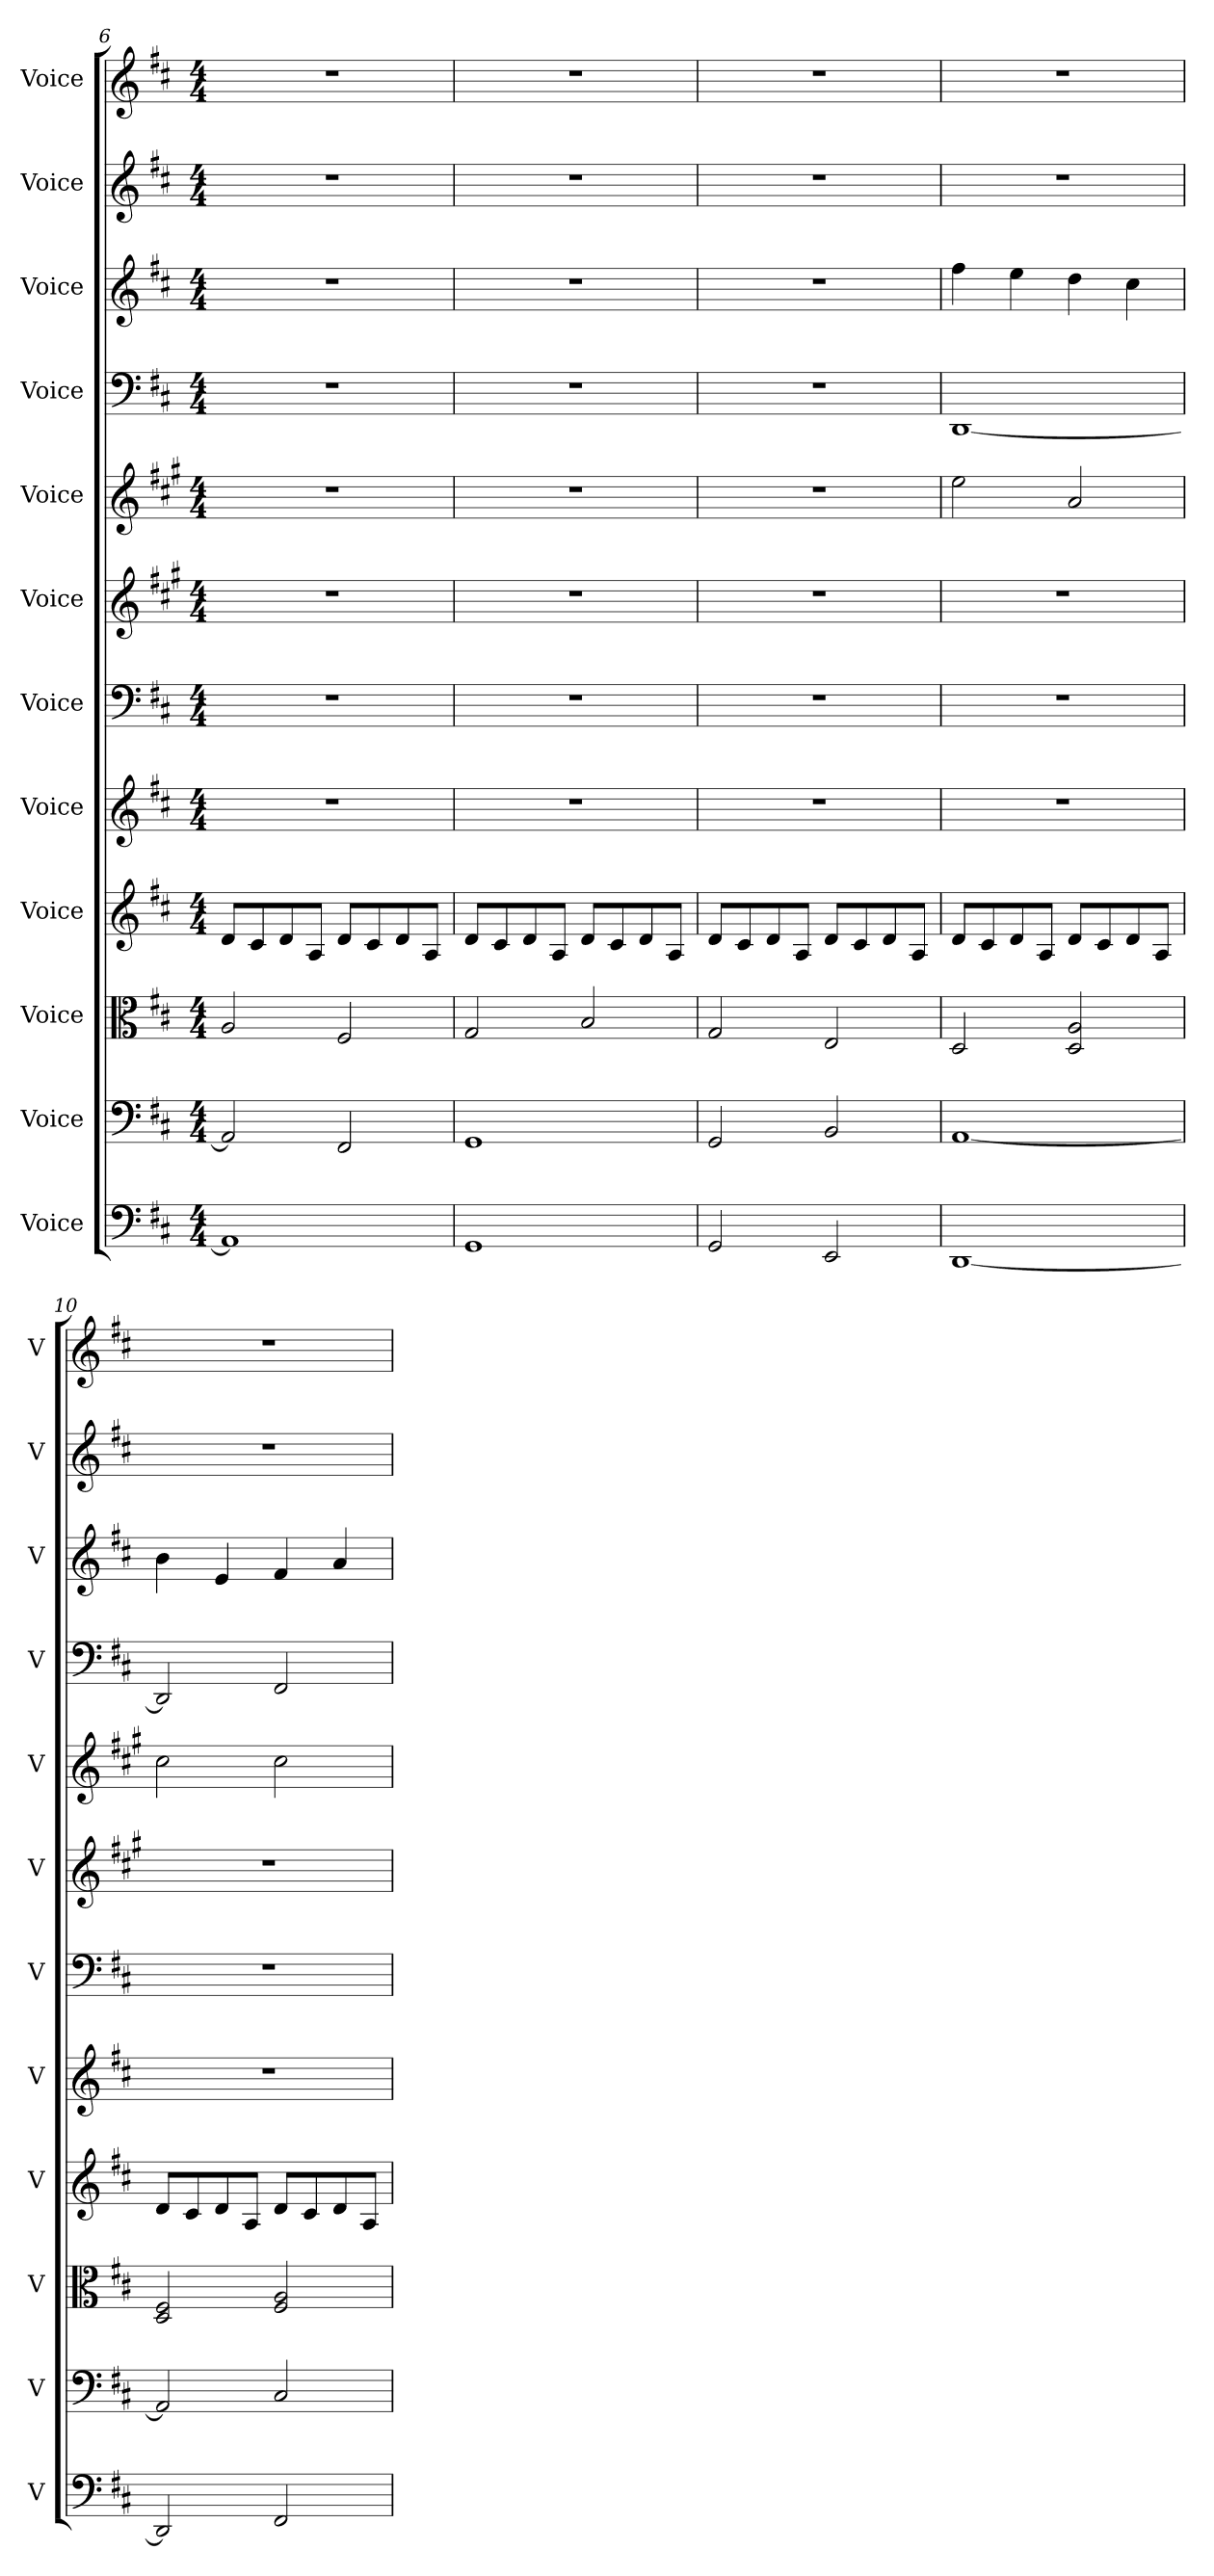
**kern	**kern	**kern	**kern	**kern	**kern	**kern	**kern	**kern	**kern	**kern	**kern
*part12	*part11	*part10	*part9	*part8	*part7	*part6	*part5	*part4	*part3	*part2	*part1
*staff12	*staff11	*staff10	*staff9	*staff8	*staff7	*staff6	*staff5	*staff4	*staff3	*staff2	*staff1
*I"Voice	*I"Voice	*I"Voice	*I"Voice	*I"Voice	*I"Voice	*I"Voice	*I"Voice	*I"Voice	*I"Voice	*I"Voice	*I"Voice
*I'V	*I'V	*I'V	*I'V	*I'V	*I'V	*I'V	*I'V	*I'V	*I'V	*I'V	*I'V
*clefF4	*clefF4	*clefC3	*clefG2	*clefG2	*clefF4	*clefG2	*clefG2	*clefF4	*clefG2	*clefG2	*clefG2
*k[f#c#]	*k[f#c#]	*k[f#c#]	*k[f#c#]	*k[f#c#]	*k[f#c#]	*k[f#c#g#]	*k[f#c#g#]	*k[f#c#]	*k[f#c#]	*k[f#c#]	*k[f#c#]
*M4/4	*M4/4	*M4/4	*M4/4	*M4/4	*M4/4	*M4/4	*M4/4	*M4/4	*M4/4	*M4/4	*M4/4
=6	=6	=6	=6	=6	=6	=6	=6	=6	=6	=6	=6
1AA]	2AA/]	2A/	8d/L	1r	1r	1r	1r	1r	1r	1r	1r
.	.	.	8c#/	.	.	.	.	.	.	.	.
.	.	.	8d/	.	.	.	.	.	.	.	.
.	.	.	8A/J	.	.	.	.	.	.	.	.
.	2FF#/	2F#/	8d/L	.	.	.	.	.	.	.	.
.	.	.	8c#/	.	.	.	.	.	.	.	.
.	.	.	8d/	.	.	.	.	.	.	.	.
.	.	.	8A/J	.	.	.	.	.	.	.	.
=7	=7	=7	=7	=7	=7	=7	=7	=7	=7	=7	=7
1GG	1GG	2G/	8d/L	1r	1r	1r	1r	1r	1r	1r	1r
.	.	.	8c#/	.	.	.	.	.	.	.	.
.	.	.	8d/	.	.	.	.	.	.	.	.
.	.	.	8A/J	.	.	.	.	.	.	.	.
.	.	2B/	8d/L	.	.	.	.	.	.	.	.
.	.	.	8c#/	.	.	.	.	.	.	.	.
.	.	.	8d/	.	.	.	.	.	.	.	.
.	.	.	8A/J	.	.	.	.	.	.	.	.
!!LO:PB:g=z
=8	=8	=8	=8	=8	=8	=8	=8	=8	=8	=8	=8
2GG/	2GG/	2G/	8d/L	1r	1r	1r	1r	1r	1r	1r	1r
.	.	.	8c#/	.	.	.	.	.	.	.	.
.	.	.	8d/	.	.	.	.	.	.	.	.
.	.	.	8A/J	.	.	.	.	.	.	.	.
2EE/	2BB/	2E/	8d/L	.	.	.	.	.	.	.	.
.	.	.	8c#/	.	.	.	.	.	.	.	.
.	.	.	8d/	.	.	.	.	.	.	.	.
.	.	.	8A/J	.	.	.	.	.	.	.	.
=9	=9	=9	=9	=9	=9	=9	=9	=9	=9	=9	=9
[1DD	[1AA	2D/	8d/L	1r	1r	1r	2ee\	[1DD	4ff#\	1r	1r
.	.	.	8c#/	.	.	.	.	.	.	.	.
.	.	.	8d/	.	.	.	.	.	4ee\	.	.
.	.	.	8A/J	.	.	.	.	.	.	.	.
.	.	2D/ 2A/	8d/L	.	.	.	2a/	.	4dd\	.	.
.	.	.	8c#/	.	.	.	.	.	.	.	.
.	.	.	8d/	.	.	.	.	.	4cc#\	.	.
.	.	.	8A/J	.	.	.	.	.	.	.	.
=10	=10	=10	=10	=10	=10	=10	=10	=10	=10	=10	=10
2DD/]	2AA/]	2D/ 2F#/	8d/L	1r	1r	1r	2cc#\	2DD/]	4b\	1r	1r
.	.	.	8c#/	.	.	.	.	.	.	.	.
.	.	.	8d/	.	.	.	.	.	4e/	.	.
.	.	.	8A/J	.	.	.	.	.	.	.	.
2FF#/	2C#/	2F#/ 2A/	8d/L	.	.	.	2cc#\	2FF#/	4f#/	.	.
.	.	.	8c#/	.	.	.	.	.	.	.	.
.	.	.	8d/	.	.	.	.	.	4a/	.	.
.	.	.	8A/J	.	.	.	.	.	.	.	.
=	=	=	=	=	=	=	=	=	=	=	=
*-	*-	*-	*-	*-	*-	*-	*-	*-	*-	*-	*-
